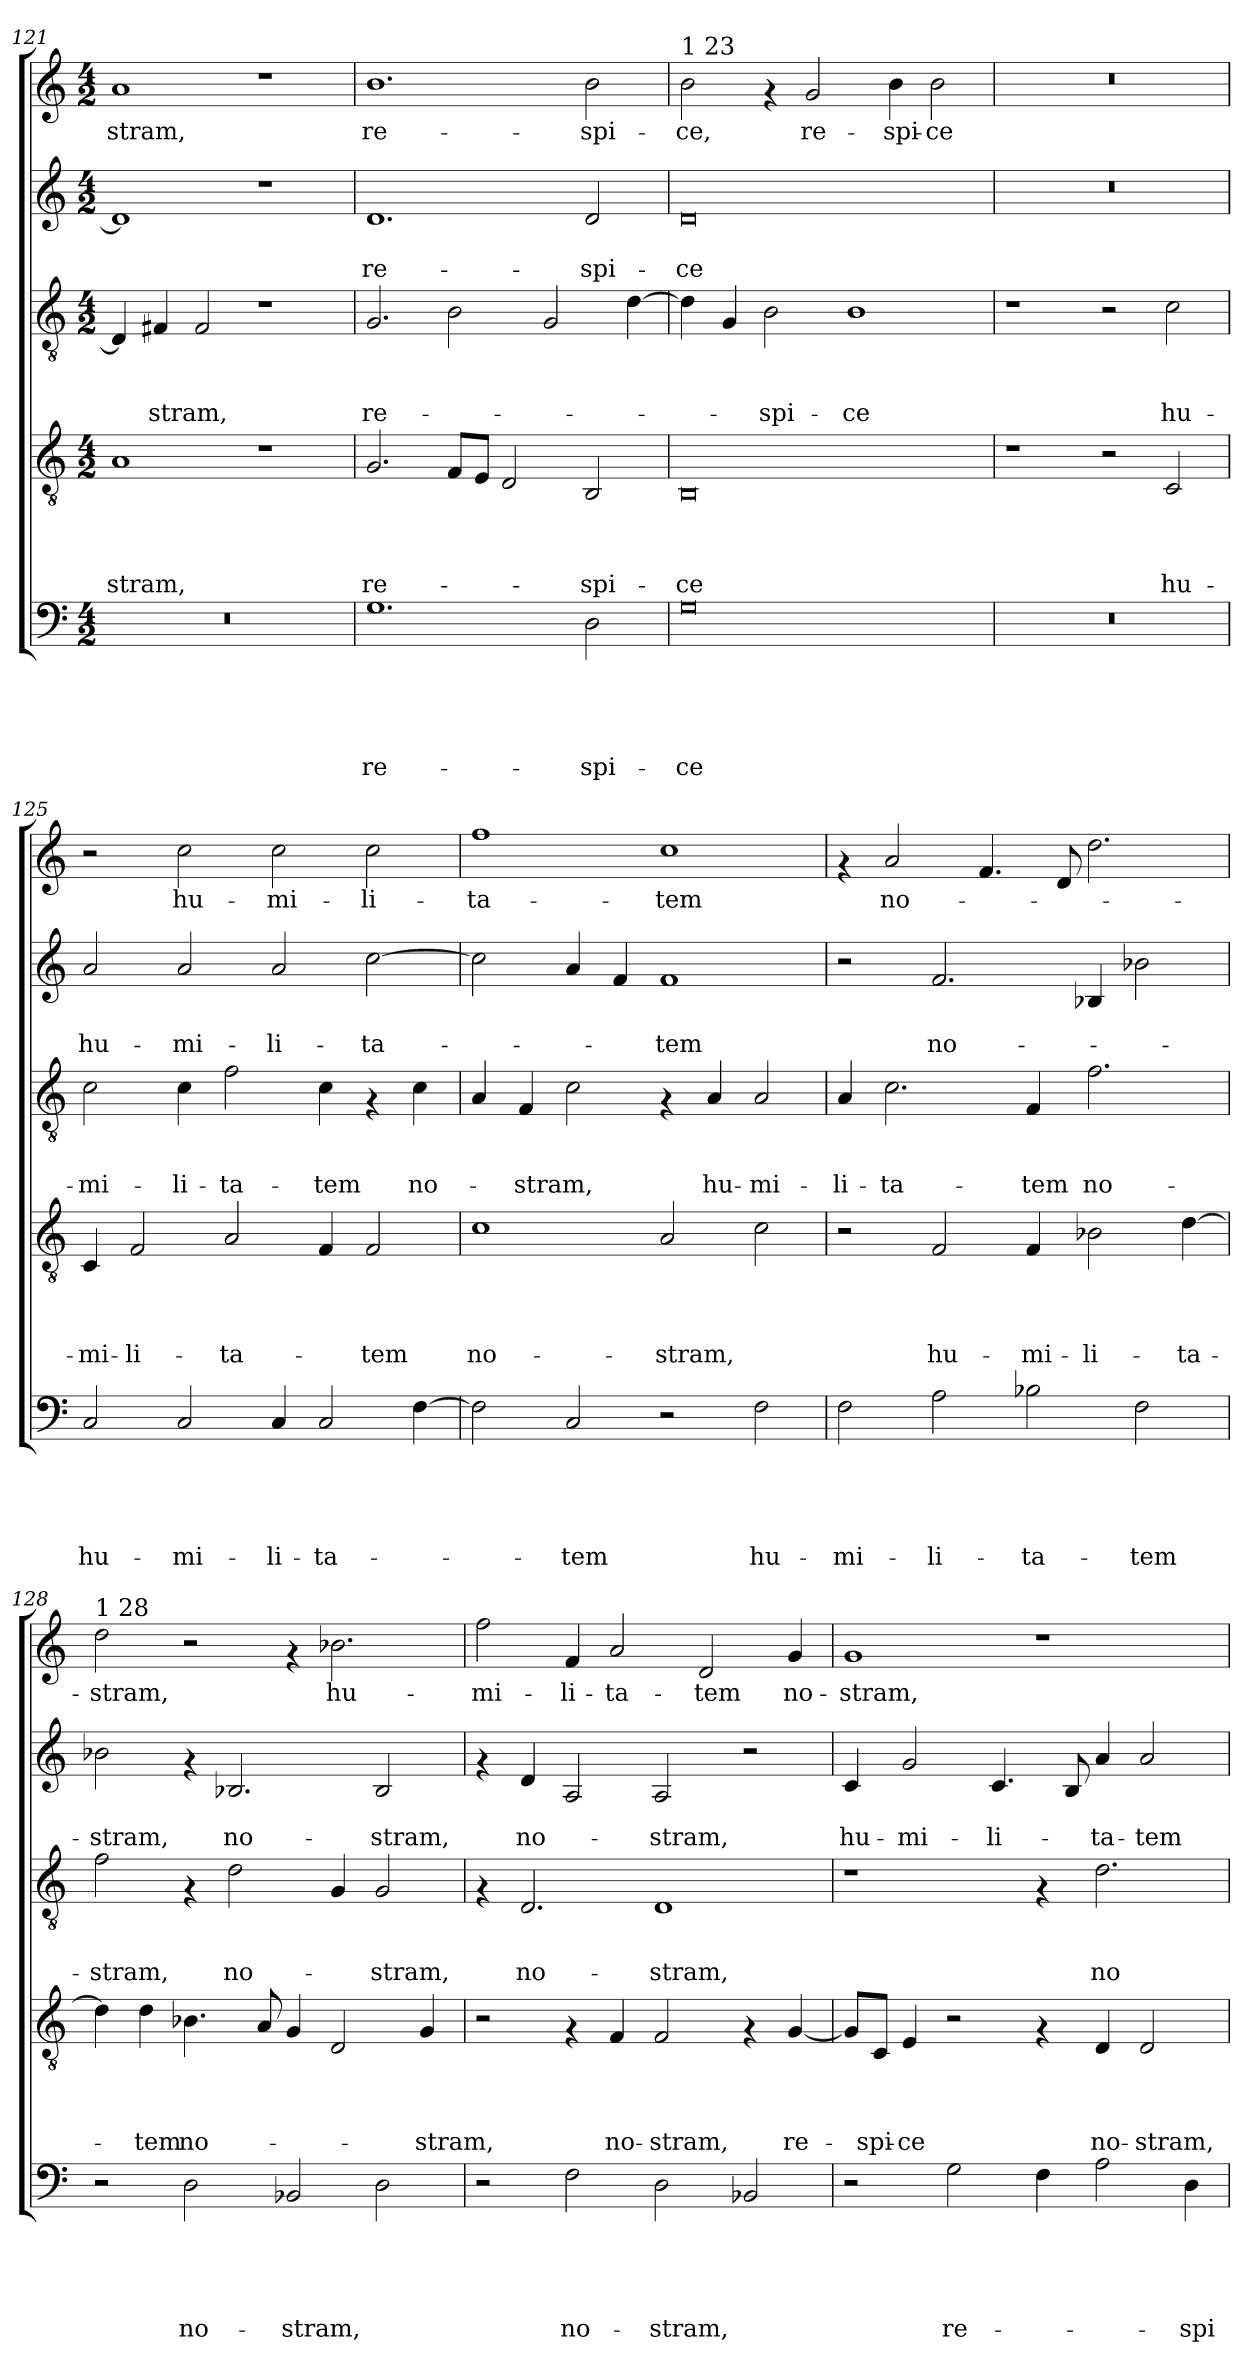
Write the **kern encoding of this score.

**kern	**text	**text	**text	**text	**text	**kern	**text	**text	**text	**text	**kern	**text	**text	**text	**kern	**text	**text	**kern	**text
*part5	*part5	*part5	*part5	*part5	*part5	*part4	*part4	*part4	*part4	*part4	*part3	*part3	*part3	*part3	*part2	*part2	*part2	*part1	*part1
*staff5	*staff5	*staff5	*staff5	*staff5	*staff5	*staff4	*staff4	*staff4	*staff4	*staff4	*staff3	*staff3	*staff3	*staff3	*staff2	*staff2	*staff2	*staff1	*staff1
*clefF4	*	*	*	*	*	*clefGv2	*	*	*	*	*clefGv2	*	*	*	*clefG2	*	*	*clefG2	*
*k[]	*	*	*	*	*	*k[]	*	*	*	*	*k[]	*	*	*	*k[]	*	*	*k[]	*
*C:	*	*	*	*	*	*C:	*	*	*	*	*C:	*	*	*	*C:	*	*	*C:	*
*M4/2	*	*	*	*	*	*M4/2	*	*	*	*	*M4/2	*	*	*	*M4/2	*	*	*M4/2	*
=121	=121	=121	=121	=121	=121	=121	=121	=121	=121	=121	=121	=121	=121	=121	=121	=121	=121	=121	=121
!	!	!	!	!	!	!	!	!	!	!LO:LY:b	!	!	!	!	!	!	!	!	!LO:LY:b
0r	.	.	.	.	.	1A	.	.	.	-stram,	4D/]	.	.	.	1d]	.	.	1a	-stram,
!	!	!	!	!	!	!	!	!	!	!	!	!	!	!LO:LY:b	!	!	!	!	!
.	.	.	.	.	.	.	.	.	.	.	4F#X/	.	.	-stram,	.	.	.	.	.
.	.	.	.	.	.	.	.	.	.	.	2F#/	.	.	.	.	.	.	.	.
.	.	.	.	.	.	1r	.	.	.	.	1r	.	.	.	1r	.	.	1r	.
=122	=122	=122	=122	=122	=122	=122	=122	=122	=122	=122	=122	=122	=122	=122	=122	=122	=122	=122	=122
!	!	!	!	!	!LO:LY:b	!	!	!	!	!LO:LY:b	!	!	!	!LO:LY:b	!	!	!LO:LY:b	!	!LO:LY:b
1.G	.	.	.	.	re-	2.G/	.	.	.	re-	2.G/	.	.	re-	1.d	.	re-	1.b	re-
.	.	.	.	.	.	8F/L	.	.	.	.	2B\	.	.	.	.	.	.	.	.
.	.	.	.	.	.	8E/J	.	.	.	.	.	.	.	.	.	.	.	.	.
.	.	.	.	.	.	2D/	.	.	.	.	.	.	.	.	.	.	.	.	.
.	.	.	.	.	.	.	.	.	.	.	2G/	.	.	.	.	.	.	.	.
!	!	!	!	!	!LO:LY:b	!	!	!	!	!LO:LY:b	!	!	!	!	!	!	!LO:LY:b	!	!LO:LY:b
2D\	.	.	.	.	-spi-	2BB/	.	.	.	-spi-	.	.	.	.	2d/	.	-spi-	2b\	-spi-
.	.	.	.	.	.	.	.	.	.	.	[<4d\	.	.	.	.	.	.	.	.
!!LO:LB:g=z
=123	=123	=123	=123	=123	=123	=123	=123	=123	=123	=123	=123	=123	=123	=123	=123	=123	=123	=123	=123
!	!	!	!	!	!	!	!	!	!	!	!	!	!	!	!	!	!	!LO:TX:a:t=1 23	!
!	!	!	!	!	!LO:LY:b	!	!	!	!	!LO:LY:b	!	!	!	!	!	!	!LO:LY:b	!	!LO:LY:b
0G	.	.	.	.	-ce	0BB	.	.	.	-ce	4d\]	.	.	.	0d	.	-ce	2b\	-ce,
.	.	.	.	.	.	.	.	.	.	.	4G/	.	.	.	.	.	.	.	.
!	!	!	!	!	!	!	!	!	!	!	!	!	!	!LO:LY:b	!	!	!	!	!
.	.	.	.	.	.	.	.	.	.	.	2B\	.	.	-spi-	.	.	.	4rf	.
!	!	!	!	!	!	!	!	!	!	!	!	!	!	!	!	!	!	!	!LO:LY:b
.	.	.	.	.	.	.	.	.	.	.	.	.	.	.	.	.	.	2g/	re-
!	!	!	!	!	!	!	!	!	!	!	!	!	!	!LO:LY:b	!	!	!	!	!
.	.	.	.	.	.	.	.	.	.	.	1B	.	.	-ce	.	.	.	.	.
!	!	!	!	!	!	!	!	!	!	!	!	!	!	!	!	!	!	!	!LO:LY:b
.	.	.	.	.	.	.	.	.	.	.	.	.	.	.	.	.	.	4b\	-spi-
!	!	!	!	!	!	!	!	!	!	!	!	!	!	!	!	!	!	!	!LO:LY:b
.	.	.	.	.	.	.	.	.	.	.	.	.	.	.	.	.	.	2b\	-ce
=124	=124	=124	=124	=124	=124	=124	=124	=124	=124	=124	=124	=124	=124	=124	=124	=124	=124	=124	=124
0r	.	.	.	.	.	1r	.	.	.	.	1r	.	.	.	0r	.	.	0r	.
.	.	.	.	.	.	2r	.	.	.	.	2r	.	.	.	.	.	.	.	.
!	!	!	!	!	!	!	!	!	!	!LO:LY:b	!	!	!	!LO:LY:b	!	!	!	!	!
.	.	.	.	.	.	2C/	.	.	.	hu-	2c\	.	.	hu-	.	.	.	.	.
=125	=125	=125	=125	=125	=125	=125	=125	=125	=125	=125	=125	=125	=125	=125	=125	=125	=125	=125	=125
!	!	!	!	!	!LO:LY:b	!	!	!	!	!LO:LY:b	!	!	!	!LO:LY:b	!	!	!LO:LY:b	!	!
2C/	.	.	.	.	hu-	4C/	.	.	.	-mi-	2c\	.	.	-mi-	2a/	.	hu-	2r	.
!	!	!	!	!	!	!	!	!	!	!LO:LY:b	!	!	!	!	!	!	!	!	!
.	.	.	.	.	.	2F/	.	.	.	-li-	.	.	.	.	.	.	.	.	.
!	!	!	!	!	!LO:LY:b	!	!	!	!	!	!	!	!	!LO:LY:b	!	!	!LO:LY:b	!	!LO:LY:b
2C/	.	.	.	.	-mi-	.	.	.	.	.	4c\	.	.	-li-	2a/	.	-mi-	2cc\	hu-
!	!	!	!	!	!	!	!	!	!	!LO:LY:b	!	!	!	!LO:LY:b	!	!	!	!	!
.	.	.	.	.	.	2A/	.	.	.	-ta-	2f\	.	.	-ta-	.	.	.	.	.
!	!	!	!	!	!LO:LY:b	!	!	!	!	!	!	!	!	!	!	!	!LO:LY:b	!	!LO:LY:b
4C/	.	.	.	.	-li-	.	.	.	.	.	.	.	.	.	2a/	.	-li-	2cc\	-mi-
!	!	!	!	!	!LO:LY:b	!	!	!	!	!	!	!	!	!LO:LY:b	!	!	!	!	!
2C/	.	.	.	.	-ta-	4F/	.	.	.	.	4c\	.	.	-tem	.	.	.	.	.
!	!	!	!	!	!	!	!	!	!	!LO:LY:b	!	!	!	!	!	!	!LO:LY:b	!	!LO:LY:b
.	.	.	.	.	.	2F/	.	.	.	-tem	4rF	.	.	.	[>2cc\	.	-ta-	2cc\	-li-
!	!	!	!	!	!	!	!	!	!	!	!	!	!	!LO:LY:b	!	!	!	!	!
[>4F\	.	.	.	.	.	.	.	.	.	.	4c\	.	.	no-	.	.	.	.	.
=126	=126	=126	=126	=126	=126	=126	=126	=126	=126	=126	=126	=126	=126	=126	=126	=126	=126	=126	=126
!	!	!	!	!	!	!	!	!	!	!LO:LY:b	!	!	!	!	!	!	!	!	!LO:LY:b
2F\]	.	.	.	.	.	1c	.	.	.	no-	4A/	.	.	.	2cc\]	.	.	1ff	-ta-
!	!	!	!	!	!	!	!	!	!	!	!	!	!	!LO:LY:b	!	!	!	!	!
.	.	.	.	.	.	.	.	.	.	.	4F/	.	.	-stram,	.	.	.	.	.
!	!	!	!	!	!LO:LY:b	!	!	!	!	!	!	!	!	!	!	!	!	!	!
2C/	.	.	.	.	-tem	.	.	.	.	.	2c\	.	.	.	4a/	.	.	.	.
.	.	.	.	.	.	.	.	.	.	.	.	.	.	.	4f/	.	.	.	.
!	!	!	!	!	!	!	!	!	!	!LO:LY:b	!	!	!	!	!	!	!LO:LY:b	!	!LO:LY:b
2r	.	.	.	.	.	2A/	.	.	.	-stram,	4rF	.	.	.	1f	.	-tem	1cc	-tem
!	!	!	!	!	!	!	!	!	!	!	!	!	!	!LO:LY:b	!	!	!	!	!
.	.	.	.	.	.	.	.	.	.	.	4A/	.	.	hu-	.	.	.	.	.
!	!	!	!	!	!LO:LY:b	!	!	!	!	!	!	!	!	!LO:LY:b	!	!	!	!	!
2F\	.	.	.	.	hu-	2c\	.	.	.	.	2A/	.	.	-mi-	.	.	.	.	.
=127	=127	=127	=127	=127	=127	=127	=127	=127	=127	=127	=127	=127	=127	=127	=127	=127	=127	=127	=127
!	!	!	!	!	!LO:LY:b	!	!	!	!	!	!	!	!	!LO:LY:b	!	!	!	!	!
2F\	.	.	.	.	-mi-	2r	.	.	.	.	4A/	.	.	-li-	2r	.	.	4rf	.
!	!	!	!	!	!	!	!	!	!	!	!	!	!	!LO:LY:b	!	!	!	!	!LO:LY:b
.	.	.	.	.	.	.	.	.	.	.	2.c\	.	.	-ta-	.	.	.	2a/	no-
!	!	!	!	!	!LO:LY:b	!	!	!	!	!LO:LY:b	!	!	!	!	!	!	!LO:LY:b	!	!
2A\	.	.	.	.	-li-	2F/	.	.	.	hu-	.	.	.	.	2.f/	.	no-	.	.
.	.	.	.	.	.	.	.	.	.	.	.	.	.	.	.	.	.	4.f/	.
!	!	!	!	!	!LO:LY:b	!	!	!	!	!LO:LY:b	!	!	!	!LO:LY:b	!	!	!	!	!
2B-X\	.	.	.	.	-ta-	4F/	.	.	.	-mi-	4F/	.	.	-tem	.	.	.	.	.
.	.	.	.	.	.	.	.	.	.	.	.	.	.	.	.	.	.	8d/	.
!	!	!	!	!	!	!	!	!	!	!LO:LY:b	!	!	!	!LO:LY:b	!	!	!	!	!
.	.	.	.	.	.	2B-X\	.	.	.	-li-	2.f\	.	.	no-	4B-X/	.	.	2.dd\	.
!	!	!	!	!	!LO:LY:b	!	!	!	!	!	!	!	!	!	!	!	!	!	!
2F\	.	.	.	.	-tem	.	.	.	.	.	.	.	.	.	2b-X\	.	.	.	.
!	!	!	!	!	!	!	!	!	!	!LO:LY:b	!	!	!	!	!	!	!	!	!
.	.	.	.	.	.	[<4d\	.	.	.	-ta-	.	.	.	.	.	.	.	.	.
!!LO:PB:g=z
=128	=128	=128	=128	=128	=128	=128	=128	=128	=128	=128	=128	=128	=128	=128	=128	=128	=128	=128	=128
!	!	!	!	!	!	!	!	!	!	!	!	!	!	!	!	!	!	!LO:TX:a:t=1 28	!
!	!	!	!	!	!	!	!	!	!	!	!	!	!	!LO:LY:b	!	!	!LO:LY:b	!	!LO:LY:b
2r	.	.	.	.	.	4d\]	.	.	.	.	2f\	.	.	-stram,	2b-X\	.	-stram,	2dd\	-stram,
!	!	!	!	!	!	!	!	!	!	!LO:LY:b	!	!	!	!	!	!	!	!	!
.	.	.	.	.	.	4d\	.	.	.	-tem	.	.	.	.	.	.	.	.	.
!	!	!	!	!	!LO:LY:b	!	!	!	!	!LO:LY:b	!	!	!	!	!	!	!	!	!
2D\	.	.	.	.	no-	4.B-X\	.	.	.	no-	4rF	.	.	.	4rf	.	.	2r	.
!	!	!	!	!	!	!	!	!	!	!	!	!	!	!LO:LY:b	!	!	!LO:LY:b	!	!
.	.	.	.	.	.	.	.	.	.	.	2d\	.	.	no-	2.B-X/	.	no-	.	.
.	.	.	.	.	.	8A/	.	.	.	.	.	.	.	.	.	.	.	.	.
!	!	!	!	!	!LO:LY:b	!	!	!	!	!	!	!	!	!	!	!	!	!	!
2BB-X/	.	.	.	.	-stram,	4G/	.	.	.	.	.	.	.	.	.	.	.	4rf	.
!	!	!	!	!	!	!	!	!	!	!	!	!	!	!	!	!	!	!	!LO:LY:b
.	.	.	.	.	.	2D/	.	.	.	.	4G/	.	.	.	.	.	.	2.b-X\	hu-
!	!	!	!	!	!	!	!	!	!	!	!	!	!	!LO:LY:b	!	!	!LO:LY:b	!	!
2D\	.	.	.	.	.	.	.	.	.	.	2G/	.	.	-stram,	2B-/	.	-stram,	.	.
!	!	!	!	!	!	!	!	!	!	!LO:LY:b	!	!	!	!	!	!	!	!	!
.	.	.	.	.	.	4G/	.	.	.	-stram,	.	.	.	.	.	.	.	.	.
=129	=129	=129	=129	=129	=129	=129	=129	=129	=129	=129	=129	=129	=129	=129	=129	=129	=129	=129	=129
!	!	!	!	!	!	!	!	!	!	!	!	!	!	!	!	!	!	!	!LO:LY:b
2r	.	.	.	.	.	2r	.	.	.	.	4rF	.	.	.	4rf	.	.	2ff\	-mi-
!	!	!	!	!	!	!	!	!	!	!	!	!	!	!LO:LY:b	!	!	!LO:LY:b	!	!
.	.	.	.	.	.	.	.	.	.	.	2.D/	.	.	no-	4d/	.	no-	.	.
!	!	!	!	!	!LO:LY:b	!	!	!	!	!	!	!	!	!	!	!	!	!	!LO:LY:b
2F\	.	.	.	.	no-	4rF	.	.	.	.	.	.	.	.	2A/	.	.	4f/	-li-
!	!	!	!	!	!	!	!	!	!	!LO:LY:b	!	!	!	!	!	!	!	!	!LO:LY:b
.	.	.	.	.	.	4F/	.	.	.	no-	.	.	.	.	.	.	.	2a/	-ta-
!	!	!	!	!	!LO:LY:b	!	!	!	!	!LO:LY:b	!	!	!	!LO:LY:b	!	!	!LO:LY:b	!	!
2D\	.	.	.	.	-stram,	2F/	.	.	.	-stram,	1D	.	.	-stram,	2A/	.	-stram,	.	.
!	!	!	!	!	!	!	!	!	!	!	!	!	!	!	!	!	!	!	!LO:LY:b
.	.	.	.	.	.	.	.	.	.	.	.	.	.	.	.	.	.	2d/	-tem
2BB-X/	.	.	.	.	.	4rF	.	.	.	.	.	.	.	.	2r	.	.	.	.
!	!	!	!	!	!	!	!	!	!	!LO:LY:b	!	!	!	!	!	!	!	!	!LO:LY:b
.	.	.	.	.	.	[<4G/	.	.	.	re-	.	.	.	.	.	.	.	4g/	no-
=130	=130	=130	=130	=130	=130	=130	=130	=130	=130	=130	=130	=130	=130	=130	=130	=130	=130	=130	=130
!	!	!	!	!	!	!	!	!	!	!	!	!	!	!	!	!	!LO:LY:b	!	!LO:LY:b
2r	.	.	.	.	.	8G/L]	.	.	.	.	1r	.	.	.	4c/	.	hu-	1g	-stram,
!	!	!	!	!	!	!	!	!	!	!LO:LY:b	!	!	!	!	!	!	!	!	!
.	.	.	.	.	.	8C/J	.	.	.	-spi-	.	.	.	.	.	.	.	.	.
!	!	!	!	!	!	!	!	!	!	!LO:LY:b	!	!	!	!	!	!	!LO:LY:b	!	!
.	.	.	.	.	.	4E/	.	.	.	-ce	.	.	.	.	2g/	.	-mi-	.	.
!	!	!	!	!	!LO:LY:b	!	!	!	!	!	!	!	!	!	!	!	!	!	!
2G\	.	.	.	.	re-	2r	.	.	.	.	.	.	.	.	.	.	.	.	.
!	!	!	!	!	!	!	!	!	!	!	!	!	!	!	!	!	!LO:LY:b	!	!
.	.	.	.	.	.	.	.	.	.	.	.	.	.	.	4.c/	.	-li-	.	.
4F\	.	.	.	.	.	4rF	.	.	.	.	4rF	.	.	.	.	.	.	1r	.
.	.	.	.	.	.	.	.	.	.	.	.	.	.	.	8B/	.	.	.	.
!	!	!	!	!	!	!	!	!	!	!LO:LY:b	!	!	!	!LO:LY:b	!	!	!LO:LY:b	!	!
2A\	.	.	.	.	.	4D/	.	.	.	no-	2.d\	.	.	no-	4a/	.	-ta-	.	.
!	!	!	!	!	!	!	!	!	!	!LO:LY:b	!	!	!	!	!	!	!LO:LY:b	!	!
.	.	.	.	.	.	2D/	.	.	.	-stram,	.	.	.	.	2a/	.	-tem	.	.
!	!	!	!	!	!LO:LY:b	!	!	!	!	!	!	!	!	!	!	!	!	!	!
4D\	.	.	.	.	-spi-	.	.	.	.	.	.	.	.	.	.	.	.	.	.
=	=	=	=	=	=	=	=	=	=	=	=	=	=	=	=	=	=	=	=
*-	*-	*-	*-	*-	*-	*-	*-	*-	*-	*-	*-	*-	*-	*-	*-	*-	*-	*-	*-
